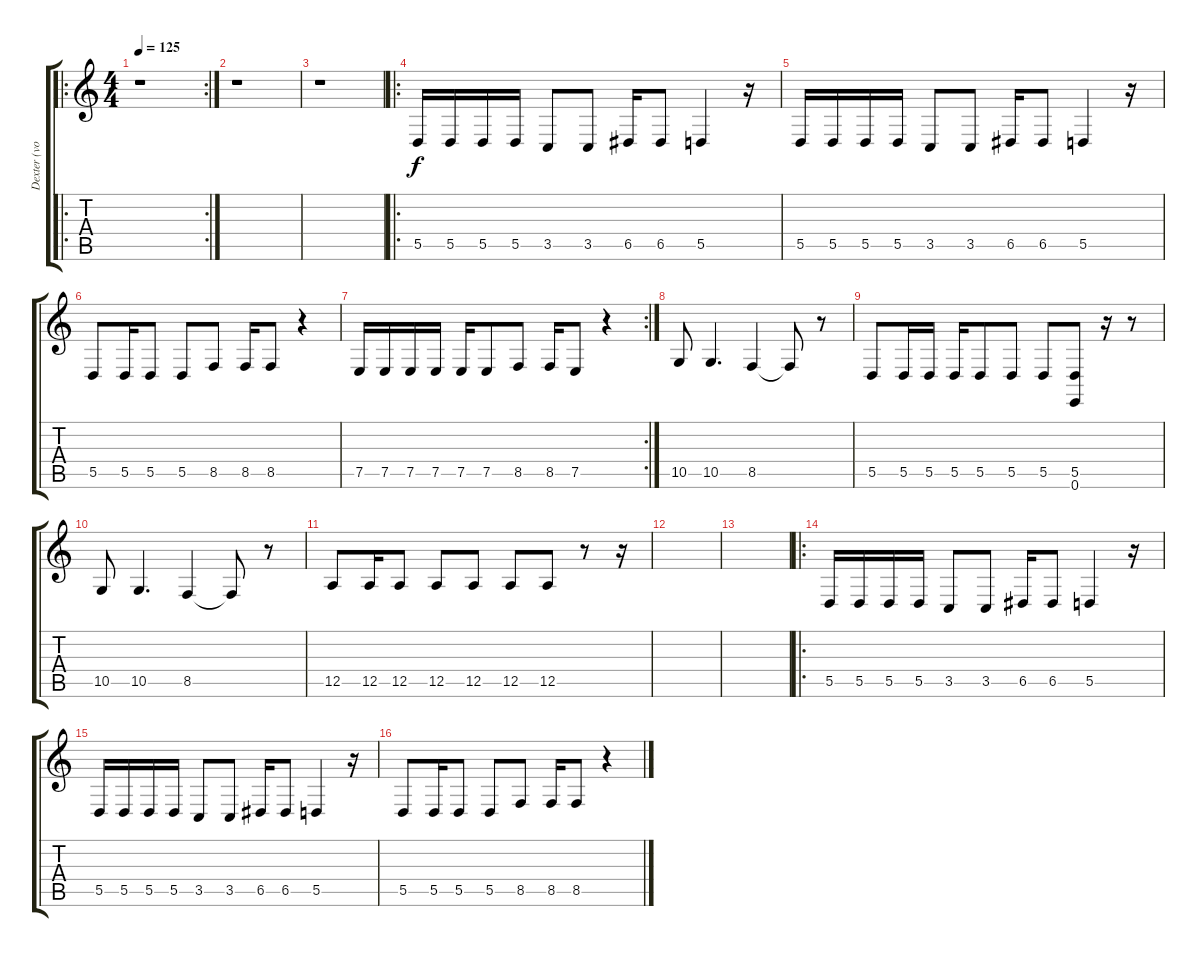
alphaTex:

\track ("Dexter (voix)" "Dexter (vo") {instrument choiraahs}
\staff {score tabs}
\tuning (E4 B3 G3 D3 A2 E2) {hide}
\ro
\rc 2
\ts (4 4)
\tempo 125
\clef g2
\ks c
r.1{dy f instrument choiraahs} |
r.1 |
r.1 |
\ro
5.5.16 5.5.16 5.5.16 5.5.16 3.5.8 3.5.8 6.5.16 6.5.8 5.5.4 r.16 |
5.5.16 5.5.16 5.5.16 5.5.16 3.5.8 3.5.8 6.5.16 6.5.8 5.5.4 r.16 |
5.5.8 5.5.16 5.5.8 5.5.8 8.5.8 8.5.16 8.5.8 r.4 |
\rc 2
7.5.16 7.5.16 7.5.16 7.5.16 7.5.16 7.5.8 8.5.8 8.5.16 7.5.8 r.4 |
10.5.8 10.5.4{d} 8.5.4 8.5{t}.8 r.8 |
5.5.8 5.5.16 5.5.16 5.5.16 5.5.8 5.5.8 5.5.8 (5.5 0.6).8 r.16 r.8 |
10.5.8 10.5.4{d} 8.5.4 8.5{t}.8 r.8 |
12.5.8 12.5.16 12.5.8 12.5.8 12.5.8 12.5.8 12.5.8 r.8 r.16 |
|
|
\ro
5.5.16 5.5.16 5.5.16 5.5.16 3.5.8 3.5.8 6.5.16 6.5.8 5.5.4 r.16 |
5.5.16 5.5.16 5.5.16 5.5.16 3.5.8 3.5.8 6.5.16 6.5.8 5.5.4 r.16 |
5.5.8 5.5.16 5.5.8 5.5.8 8.5.8 8.5.16 8.5.8 r.4
